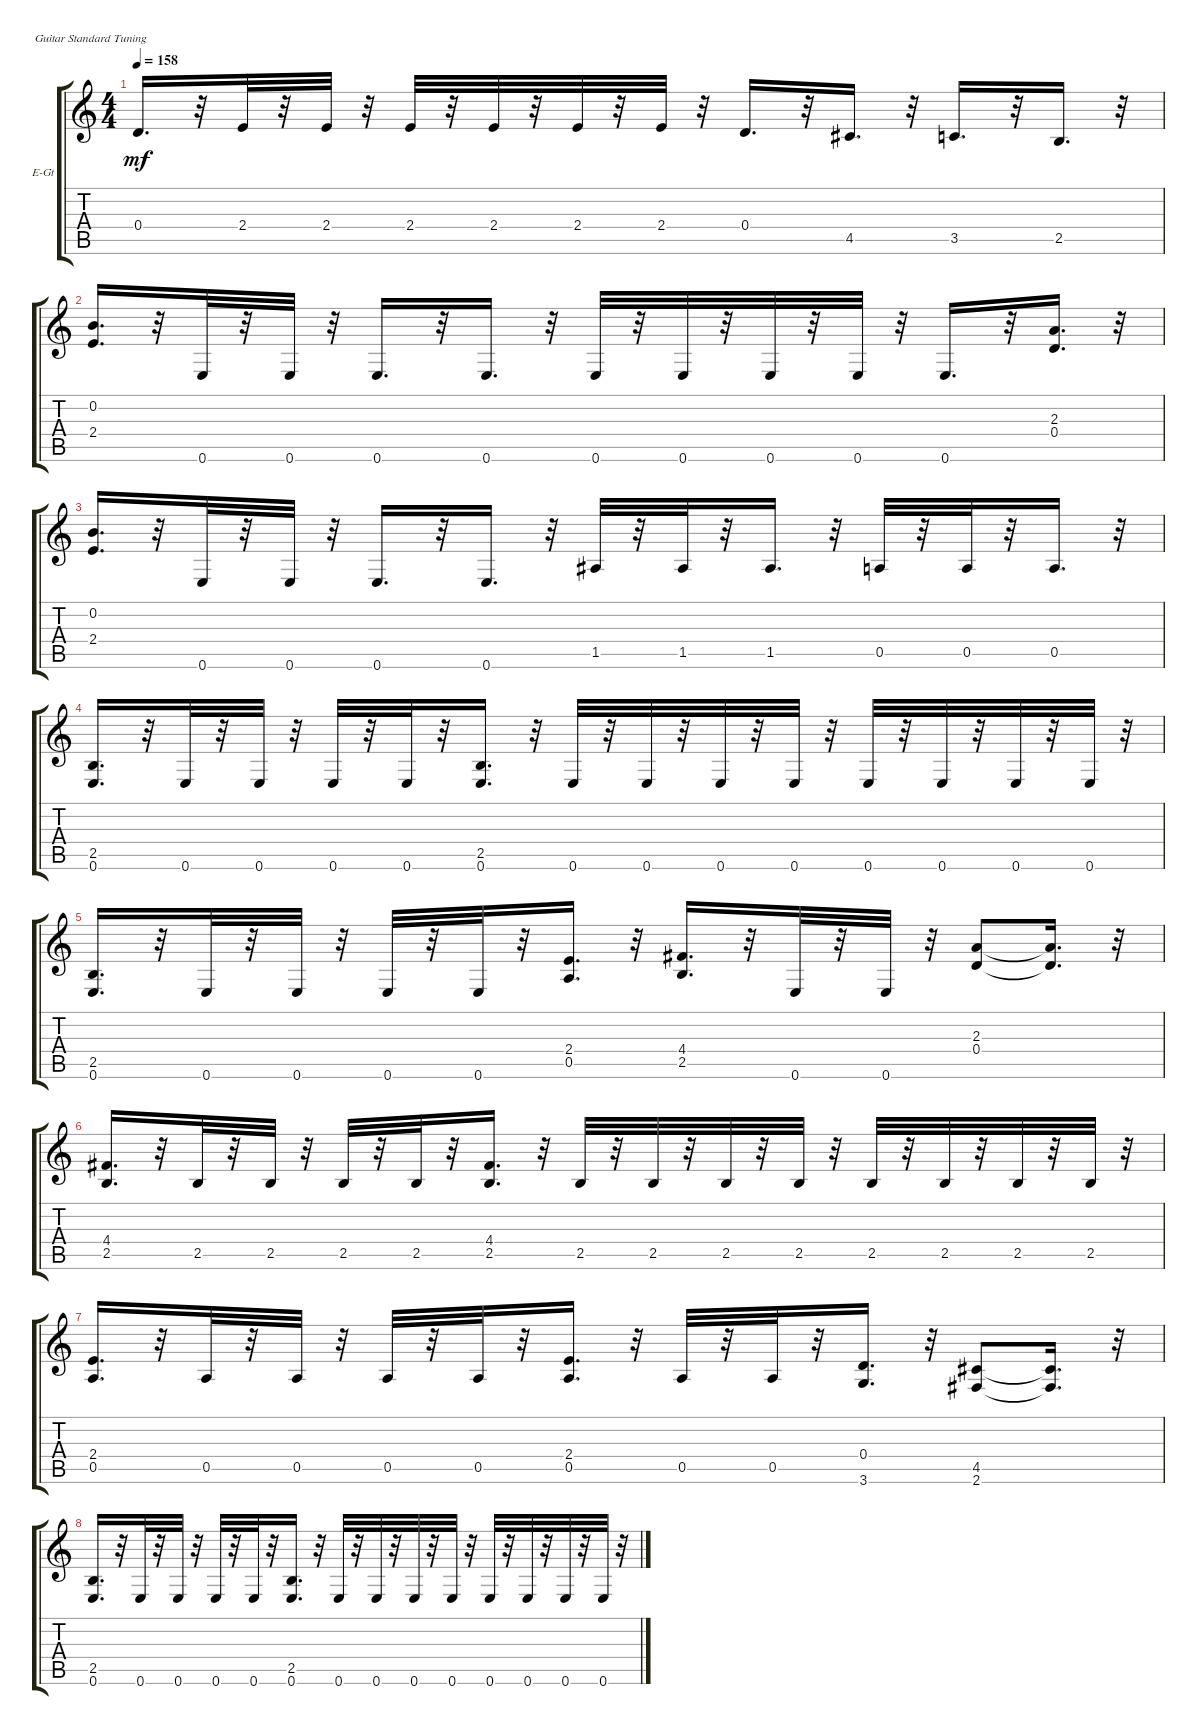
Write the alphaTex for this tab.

\bracketExtendMode groupsimilarinstruments
\firstSystemTrackNameOrientation horizontal
\otherSystemsTrackNameOrientation horizontal
\track ("" "E-Gt") {instrument electricguitarclean}
\staff {score tabs}
\tuning (E4 B3 G3 D3 A2 E2)
\ts (4 4)
\tempo 158
\clef g2
\ks c
0.4.16{d dy mf} r.32 2.4.32 r.32 2.4.32 r.32 2.4.32 r.32 2.4.32 r.32 2.4.32 r.32 2.4.32 r.32 0.4.16{d} r.32 4.5.16{d} r.32 3.5.16{d} r.32 2.5.16{d} r.32 |
(0.2 2.4).16{d} r.32 0.6.32 r.32 0.6.32 r.32 0.6.16{d} r.32 0.6.16{d} r.32 0.6.32 r.32 0.6.32 r.32 0.6.32 r.32 0.6.32 r.32 0.6.16{d} r.32 (2.3 0.4).16{d} r.32 |
(0.2 2.4).16{d} r.32 0.6.32 r.32 0.6.32 r.32 0.6.16{d} r.32 0.6.16{d} r.32 1.5.32 r.32 1.5.32 r.32 1.5.16{d} r.32 0.5.32 r.32 0.5.32 r.32 0.5.16{d} r.32 |
(2.5 0.6).16{d} r.32 0.6.32 r.32 0.6.32 r.32 0.6.32 r.32 0.6.32 r.32 (2.5 0.6).16{d} r.32 0.6.32 r.32 0.6.32 r.32 0.6.32 r.32 0.6.32 r.32 0.6.32 r.32 0.6.32 r.32 0.6.32 r.32 0.6.32 r.32 |
(2.5 0.6).16{d} r.32 0.6.32 r.32 0.6.32 r.32 0.6.32 r.32 0.6.32 r.32 (2.4 0.5).16{d} r.32 (4.4 2.5).16{d} r.32 0.6.32 r.32 0.6.32 r.32 (2.3 0.4).8 (2.3{t} 0.4{t}).16{d} r.32 |
(4.4 2.5).16{d} r.32 2.5.32 r.32 2.5.32 r.32 2.5.32 r.32 2.5.32 r.32 (4.4 2.5).16{d} r.32 2.5.32 r.32 2.5.32 r.32 2.5.32 r.32 2.5.32 r.32 2.5.32 r.32 2.5.32 r.32 2.5.32 r.32 2.5.32 r.32 |
(2.4 0.5).16{d} r.32 0.5.32 r.32 0.5.32 r.32 0.5.32 r.32 0.5.32 r.32 (2.4 0.5).16{d} r.32 0.5.32 r.32 0.5.32 r.32 (0.4 3.6).16{d} r.32 (4.5 2.6).8 (4.5{t} 2.6{t}).16{d} r.32 |
(2.5 0.6).16{d} r.32 0.6.32 r.32 0.6.32 r.32 0.6.32 r.32 0.6.32 r.32 (2.5 0.6).16{d} r.32 0.6.32 r.32 0.6.32 r.32 0.6.32 r.32 0.6.32 r.32 0.6.32 r.32 0.6.32 r.32 0.6.32 r.32 0.6.32 r.32
